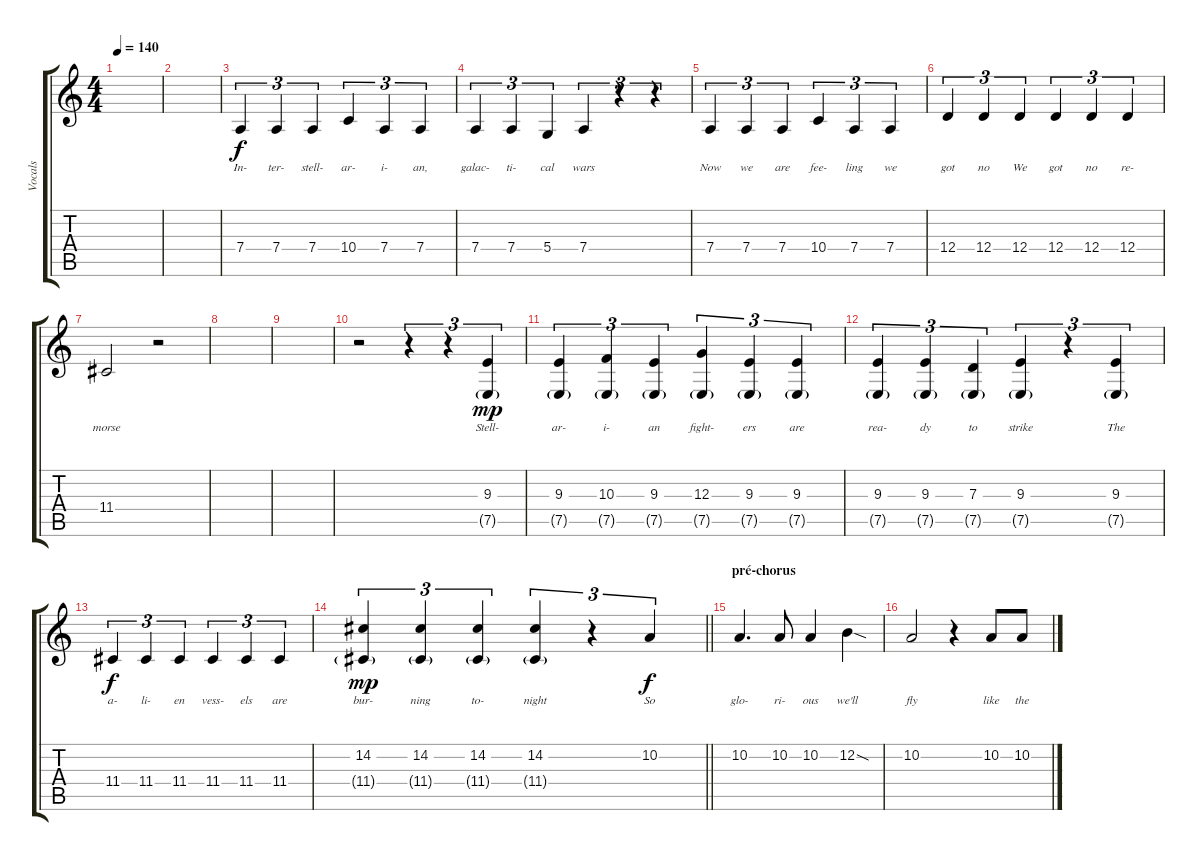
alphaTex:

\track ("Vocals" "Vocals") {instrument flute}
\staff {score tabs}
\tuning (E4 B3 G3 D3 A2 E2) {hide}
\ts (4 4)
\tempo 140
\clef g2
\ks c
|
|
7.4.4{tu (3 2) lyrics (0 "In-") lyrics (1 "") lyrics (2 "") lyrics (3 "") lyrics (4 "")} 7.4.4{tu (3 2) lyrics (0 "ter-") lyrics (1 "") lyrics (2 "") lyrics (3 "") lyrics (4 "")} 7.4.4{tu (3 2) lyrics (0 "stell-") lyrics (1 "") lyrics (2 "") lyrics (3 "") lyrics (4 "")} 10.4.4{tu (3 2) lyrics (0 "ar-") lyrics (1 "") lyrics (2 "") lyrics (3 "") lyrics (4 "")} 7.4.4{tu (3 2) lyrics (0 "i-") lyrics (1 "") lyrics (2 "") lyrics (3 "") lyrics (4 "")} 7.4.4{tu (3 2) lyrics (0 "an,") lyrics (1 "") lyrics (2 "") lyrics (3 "") lyrics (4 "")} |
7.4.4{tu (3 2) lyrics (0 "galac-") lyrics (1 "") lyrics (2 "") lyrics (3 "") lyrics (4 "")} 7.4.4{tu (3 2) lyrics (0 "ti-") lyrics (1 "") lyrics (2 "") lyrics (3 "") lyrics (4 "")} 5.4.4{tu (3 2) lyrics (0 "cal") lyrics (1 "") lyrics (2 "") lyrics (3 "") lyrics (4 "")} 7.4.4{tu (3 2) lyrics (0 "wars") lyrics (1 "") lyrics (2 "") lyrics (3 "") lyrics (4 "")} r.4{tu (3 2)} r.4{tu (3 2)} |
7.4.4{tu (3 2) lyrics (0 "Now") lyrics (1 "") lyrics (2 "") lyrics (3 "") lyrics (4 "")} 7.4.4{tu (3 2) lyrics (0 "we") lyrics (1 "") lyrics (2 "") lyrics (3 "") lyrics (4 "")} 7.4.4{tu (3 2) lyrics (0 "are") lyrics (1 "") lyrics (2 "") lyrics (3 "") lyrics (4 "")} 10.4.4{tu (3 2) lyrics (0 "fee-") lyrics (1 "") lyrics (2 "") lyrics (3 "") lyrics (4 "")} 7.4.4{tu (3 2) lyrics (0 "ling") lyrics (1 "") lyrics (2 "") lyrics (3 "") lyrics (4 "")} 7.4.4{tu (3 2) lyrics (0 "we") lyrics (1 "") lyrics (2 "") lyrics (3 "") lyrics (4 "")} |
12.4.4{tu (3 2) lyrics (0 "got") lyrics (1 "") lyrics (2 "") lyrics (3 "") lyrics (4 "")} 12.4.4{tu (3 2) lyrics (0 "no") lyrics (1 "") lyrics (2 "") lyrics (3 "") lyrics (4 "")} 12.4.4{tu (3 2) lyrics (0 "We") lyrics (1 "") lyrics (2 "") lyrics (3 "") lyrics (4 "")} 12.4.4{tu (3 2) lyrics (0 "got") lyrics (1 "") lyrics (2 "") lyrics (3 "") lyrics (4 "")} 12.4.4{tu (3 2) lyrics (0 "no") lyrics (1 "") lyrics (2 "") lyrics (3 "") lyrics (4 "")} 12.4.4{tu (3 2) lyrics (0 "re-") lyrics (1 "") lyrics (2 "") lyrics (3 "") lyrics (4 "")} |
11.4.2{lyrics (0 "morse") lyrics (1 "") lyrics (2 "") lyrics (3 "") lyrics (4 "")} r.2 |
|
|
r.2 r.4{tu (3 2)} r.4{tu (3 2)} (9.3 7.5{g}).4{tu (3 2) lyrics (0 "Stell-") lyrics (1 "") lyrics (2 "") lyrics (3 "") lyrics (4 "") dy mp} |
(9.3 7.5{g}).4{tu (3 2) lyrics (0 "ar-") lyrics (1 "") lyrics (2 "") lyrics (3 "") lyrics (4 "")} (10.3 7.5{g}).4{tu (3 2) lyrics (0 "i-") lyrics (1 "") lyrics (2 "") lyrics (3 "") lyrics (4 "")} (9.3 7.5{g}).4{tu (3 2) lyrics (0 "an") lyrics (1 "") lyrics (2 "") lyrics (3 "") lyrics (4 "")} (12.3 7.5{g}).4{tu (3 2) lyrics (0 "fight-") lyrics (1 "") lyrics (2 "") lyrics (3 "") lyrics (4 "")} (9.3 7.5{g}).4{tu (3 2) lyrics (0 "ers") lyrics (1 "") lyrics (2 "") lyrics (3 "") lyrics (4 "")} (9.3 7.5{g}).4{tu (3 2) lyrics (0 "are") lyrics (1 "") lyrics (2 "") lyrics (3 "") lyrics (4 "")} |
(9.3 7.5{g}).4{tu (3 2) lyrics (0 "rea-") lyrics (1 "") lyrics (2 "") lyrics (3 "") lyrics (4 "")} (9.3 7.5{g}).4{tu (3 2) lyrics (0 "dy") lyrics (1 "") lyrics (2 "") lyrics (3 "") lyrics (4 "")} (7.3 7.5{g}).4{tu (3 2) lyrics (0 "to") lyrics (1 "") lyrics (2 "") lyrics (3 "") lyrics (4 "")} (9.3 7.5{g}).4{tu (3 2) lyrics (0 "strike") lyrics (1 "") lyrics (2 "") lyrics (3 "") lyrics (4 "")} r.4{tu (3 2)} (9.3 7.5{g}).4{tu (3 2) lyrics (0 "The") lyrics (1 "") lyrics (2 "") lyrics (3 "") lyrics (4 "")} |
11.4.4{tu (3 2) lyrics (0 "a-") lyrics (1 "") lyrics (2 "") lyrics (3 "") lyrics (4 "") dy f} 11.4.4{tu (3 2) lyrics (0 "li-") lyrics (1 "") lyrics (2 "") lyrics (3 "") lyrics (4 "")} 11.4.4{tu (3 2) lyrics (0 "en") lyrics (1 "") lyrics (2 "") lyrics (3 "") lyrics (4 "")} 11.4.4{tu (3 2) lyrics (0 "vess-") lyrics (1 "") lyrics (2 "") lyrics (3 "") lyrics (4 "")} 11.4.4{tu (3 2) lyrics (0 "els") lyrics (1 "") lyrics (2 "") lyrics (3 "") lyrics (4 "")} 11.4.4{tu (3 2) lyrics (0 "are") lyrics (1 "") lyrics (2 "") lyrics (3 "") lyrics (4 "")} |
\barLineRight lightlight
(14.2 11.4{g}).4{tu (3 2) lyrics (0 "bur-") lyrics (1 "") lyrics (2 "") lyrics (3 "") lyrics (4 "") dy mp} (14.2 11.4{g}).4{tu (3 2) lyrics (0 "ning") lyrics (1 "") lyrics (2 "") lyrics (3 "") lyrics (4 "")} (14.2 11.4{g}).4{tu (3 2) lyrics (0 "to-") lyrics (1 "") lyrics (2 "") lyrics (3 "") lyrics (4 "")} (14.2 11.4{g}).4{tu (3 2) lyrics (0 "night") lyrics (1 "") lyrics (2 "") lyrics (3 "") lyrics (4 "")} r.4{tu (3 2)} 10.2.4{tu (3 2) lyrics (0 "So") lyrics (1 "") lyrics (2 "") lyrics (3 "") lyrics (4 "") dy f} |
\section ("" "pré-chorus")
10.2.4{d lyrics (0 "glo-") lyrics (1 "") lyrics (2 "") lyrics (3 "") lyrics (4 "")} 10.2.8{lyrics (0 "ri-") lyrics (1 "") lyrics (2 "") lyrics (3 "") lyrics (4 "")} 10.2.4{lyrics (0 "ous") lyrics (1 "") lyrics (2 "") lyrics (3 "") lyrics (4 "")} 12.2{sod}.4{lyrics (0 "we'll") lyrics (1 "") lyrics (2 "") lyrics (3 "") lyrics (4 "")} |
10.2.2{lyrics (0 "fly") lyrics (1 "") lyrics (2 "") lyrics (3 "") lyrics (4 "")} r.4 10.2.8{lyrics (0 "like") lyrics (1 "") lyrics (2 "") lyrics (3 "") lyrics (4 "")} 10.2.8{lyrics (0 "the") lyrics (1 "") lyrics (2 "") lyrics (3 "") lyrics (4 "")}
